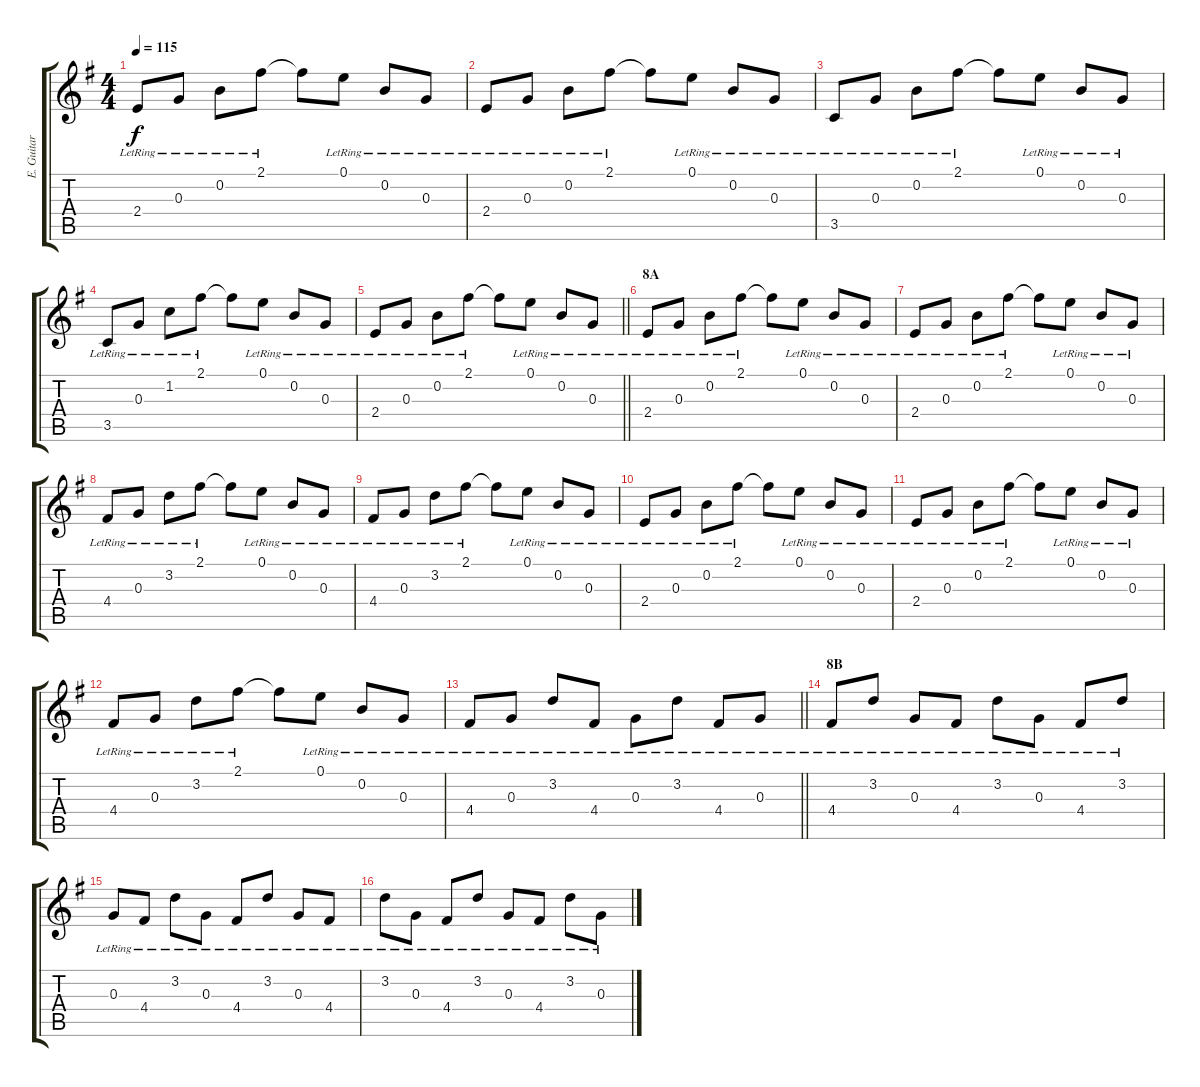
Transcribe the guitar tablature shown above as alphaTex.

\track ("E. Guitar II" "E. Guitar ") {instrument electricguitarclean}
\staff {score tabs}
\tuning (E4 B3 G3 D3 A2 E2) {hide}
\ts (4 4)
\tempo 115
\clef g2
\ks g
2.4{lr}.8{dy f} 0.3{lr}.8 0.2{lr}.8 2.1{lr}.8 2.1{t}.8 0.1{lr}.8 0.2{lr}.8 0.3{lr}.8 |
2.4{lr}.8 0.3{lr}.8 0.2{lr}.8 2.1{lr}.8 2.1{t}.8 0.1{lr}.8 0.2{lr}.8 0.3{lr}.8 |
3.5{lr}.8 0.3{lr}.8 0.2{lr}.8 2.1{lr}.8 2.1{t}.8 0.1{lr}.8 0.2{lr}.8 0.3{lr}.8 |
3.5{lr}.8 0.3{lr}.8 1.2{lr}.8 2.1{lr}.8 2.1{t}.8 0.1{lr}.8 0.2{lr}.8 0.3{lr}.8 |
\barLineRight lightlight
2.4{lr}.8 0.3{lr}.8 0.2{lr}.8 2.1{lr}.8 2.1{t}.8 0.1{lr}.8 0.2{lr}.8 0.3{lr}.8 |
\section ("" "8A")
2.4{lr}.8 0.3{lr}.8 0.2{lr}.8 2.1{lr}.8 2.1{t}.8 0.1{lr}.8 0.2{lr}.8 0.3{lr}.8 |
2.4{lr}.8 0.3{lr}.8 0.2{lr}.8 2.1{lr}.8 2.1{t}.8 0.1{lr}.8 0.2{lr}.8 0.3{lr}.8 |
4.4{lr}.8 0.3{lr}.8 3.2{lr}.8 2.1{lr}.8 2.1{t}.8 0.1{lr}.8 0.2{lr}.8 0.3{lr}.8 |
4.4{lr}.8 0.3{lr}.8 3.2{lr}.8 2.1{lr}.8 2.1{t}.8 0.1{lr}.8 0.2{lr}.8 0.3{lr}.8 |
2.4{lr}.8 0.3{lr}.8 0.2{lr}.8 2.1{lr}.8 2.1{t}.8 0.1{lr}.8 0.2{lr}.8 0.3{lr}.8 |
2.4{lr}.8 0.3{lr}.8 0.2{lr}.8 2.1{lr}.8 2.1{t}.8 0.1{lr}.8 0.2{lr}.8 0.3{lr}.8 |
4.4{lr}.8 0.3{lr}.8 3.2{lr}.8 2.1{lr}.8 2.1{t}.8 0.1{lr}.8 0.2{lr}.8 0.3{lr}.8 |
\barLineRight lightlight
4.4{lr}.8 0.3{lr}.8 3.2{lr}.8 4.4{lr}.8 0.3{lr}.8 3.2{lr}.8 4.4{lr}.8 0.3{lr}.8 |
\section ("" "8B")
4.4{lr}.8 3.2{lr}.8 0.3{lr}.8 4.4{lr}.8 3.2{lr}.8 0.3{lr}.8 4.4{lr}.8 3.2{lr}.8 |
0.3{lr}.8 4.4{lr}.8 3.2{lr}.8 0.3{lr}.8 4.4{lr}.8 3.2{lr}.8 0.3{lr}.8 4.4{lr}.8 |
3.2{lr}.8 0.3{lr}.8 4.4{lr}.8 3.2{lr}.8 0.3{lr}.8 4.4{lr}.8 3.2{lr}.8 0.3{lr}.8
